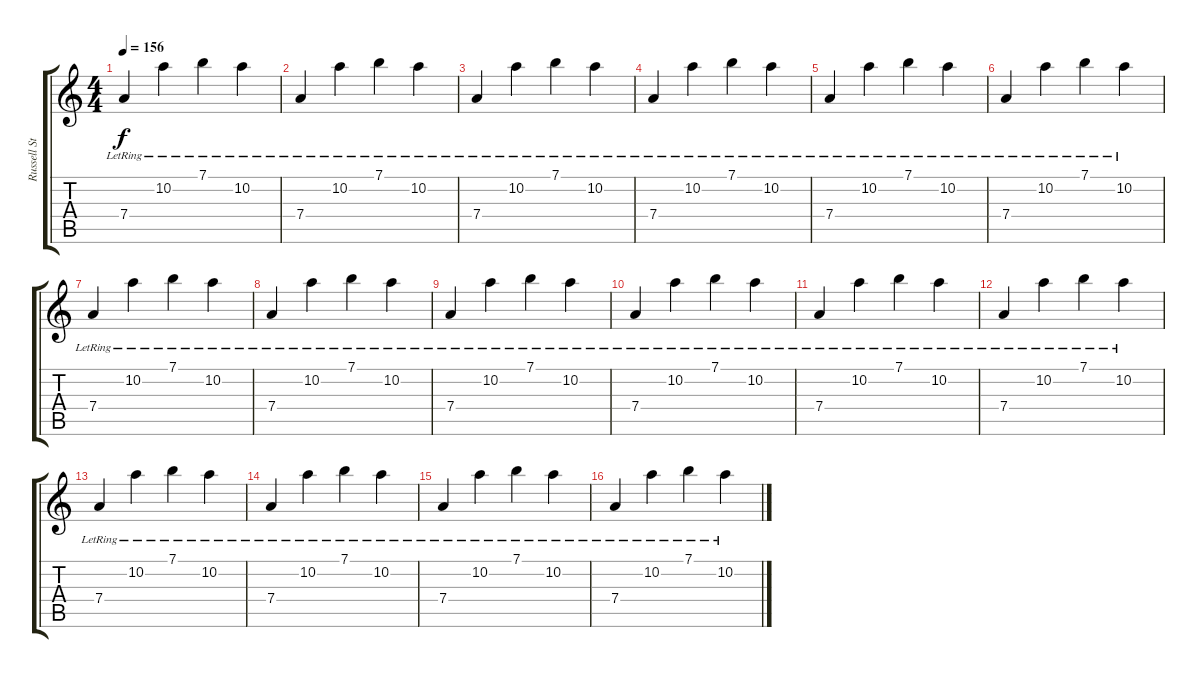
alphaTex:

\track ("Russell Studio Add Ins 2" "Russell St") {instrument electricguitarjazz}
\staff {score tabs}
\tuning (E4 B3 G3 D3 A2 E2) {hide}
\ts (4 4)
\tempo 156
\clef g2
\ks c
7.4{lr}.4{dy f} 10.2{lr}.4 7.1{lr}.4 10.2{lr}.4 |
7.4{lr}.4 10.2{lr}.4 7.1{lr}.4 10.2{lr}.4 |
7.4{lr}.4 10.2{lr}.4 7.1{lr}.4 10.2{lr}.4 |
7.4{lr}.4 10.2{lr}.4 7.1{lr}.4 10.2{lr}.4 |
7.4{lr}.4 10.2{lr}.4 7.1{lr}.4 10.2{lr}.4 |
7.4{lr}.4 10.2{lr}.4 7.1{lr}.4 10.2{lr}.4 |
7.4{lr}.4 10.2{lr}.4 7.1{lr}.4 10.2{lr}.4 |
7.4{lr}.4 10.2{lr}.4 7.1{lr}.4 10.2{lr}.4 |
7.4{lr}.4 10.2{lr}.4 7.1{lr}.4 10.2{lr}.4 |
7.4{lr}.4 10.2{lr}.4 7.1{lr}.4 10.2{lr}.4 |
7.4{lr}.4 10.2{lr}.4 7.1{lr}.4 10.2{lr}.4 |
7.4{lr}.4 10.2{lr}.4 7.1{lr}.4 10.2{lr}.4 |
7.4{lr}.4 10.2{lr}.4 7.1{lr}.4 10.2{lr}.4 |
7.4{lr}.4 10.2{lr}.4 7.1{lr}.4 10.2{lr}.4 |
7.4{lr}.4 10.2{lr}.4 7.1{lr}.4 10.2{lr}.4 |
7.4{lr}.4 10.2{lr}.4 7.1{lr}.4 10.2{lr}.4
